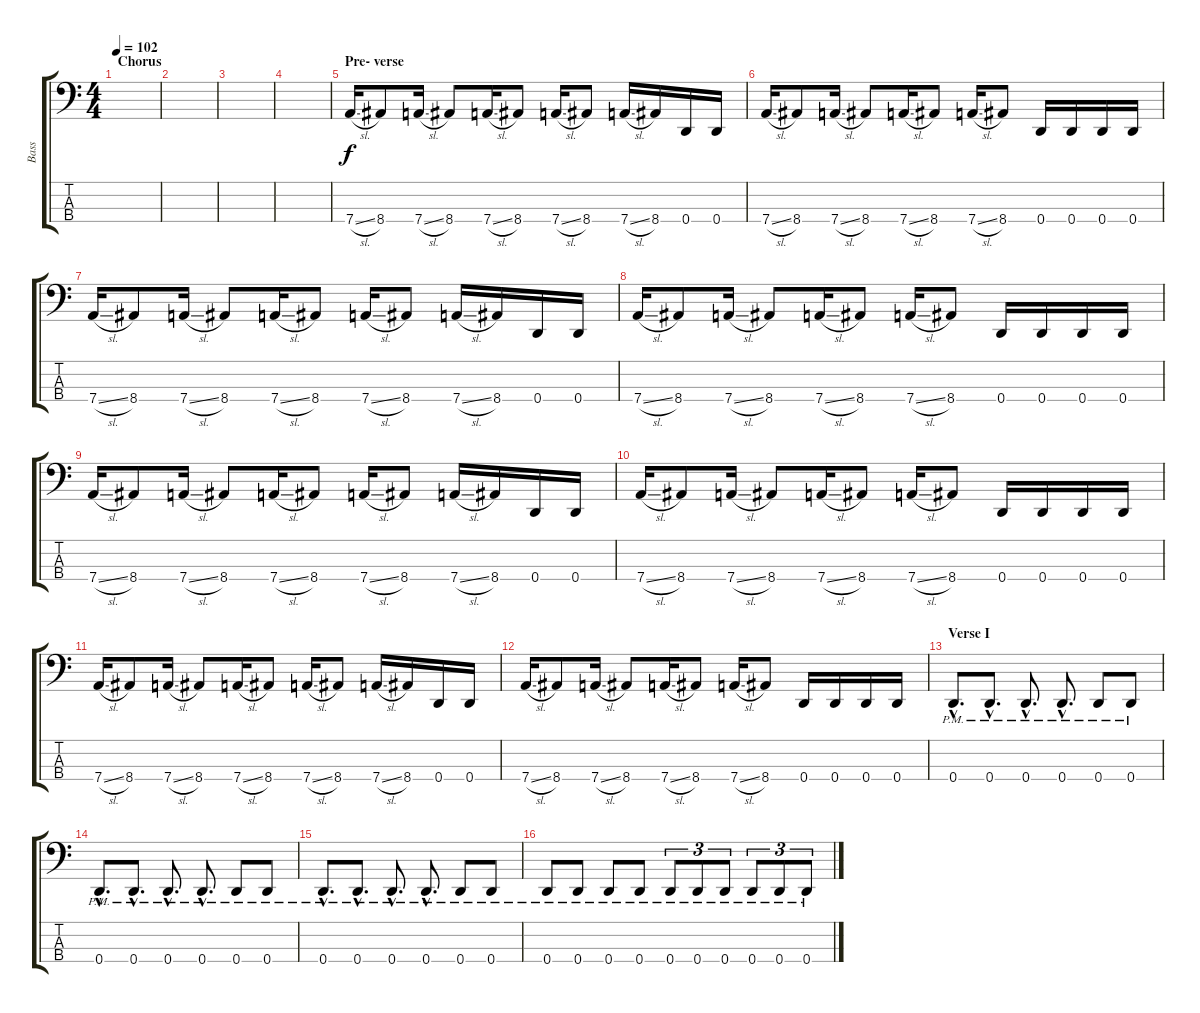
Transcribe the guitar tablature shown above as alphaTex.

\track ("Bass" "Bass") {instrument electricbassfinger}
\staff {score tabs}
\tuning (G2 D2 A1 D1) {hide}
\ts (4 4)
\section ("" "Chorus")
\tempo 102
\clef f4
\ks c
|
|
|
|
\section ("" "Pre- verse")
7.4{sl}.16 8.4.8 7.4{sl}.16 8.4.8 7.4{sl}.16 8.4.8 7.4{sl}.16 8.4.8 7.4{sl}.16 8.4.16 0.4.16 0.4.16 |
7.4{sl}.16 8.4.8 7.4{sl}.16 8.4.8 7.4{sl}.16 8.4.8 7.4{sl}.16 8.4.8 0.4.16 0.4.16 0.4.16 0.4.16 |
7.4{sl}.16 8.4.8 7.4{sl}.16 8.4.8 7.4{sl}.16 8.4.8 7.4{sl}.16 8.4.8 7.4{sl}.16 8.4.16 0.4.16 0.4.16 |
7.4{sl}.16 8.4.8 7.4{sl}.16 8.4.8 7.4{sl}.16 8.4.8 7.4{sl}.16 8.4.8 0.4.16 0.4.16 0.4.16 0.4.16 |
7.4{sl}.16 8.4.8 7.4{sl}.16 8.4.8 7.4{sl}.16 8.4.8 7.4{sl}.16 8.4.8 7.4{sl}.16 8.4.16 0.4.16 0.4.16 |
7.4{sl}.16 8.4.8 7.4{sl}.16 8.4.8 7.4{sl}.16 8.4.8 7.4{sl}.16 8.4.8 0.4.16 0.4.16 0.4.16 0.4.16 |
7.4{sl}.16 8.4.8 7.4{sl}.16 8.4.8 7.4{sl}.16 8.4.8 7.4{sl}.16 8.4.8 7.4{sl}.16 8.4.16 0.4.16 0.4.16 |
7.4{sl}.16 8.4.8 7.4{sl}.16 8.4.8 7.4{sl}.16 8.4.8 7.4{sl}.16 8.4.8 0.4.16 0.4.16 0.4.16 0.4.16 |
\section ("" "Verse I")
0.4{hac pm}.8{d} 0.4{hac pm}.8{d} 0.4{hac pm}.8{d} 0.4{hac pm}.8{d} 0.4{pm}.8 0.4{pm}.8 |
0.4{hac pm}.8{d} 0.4{hac pm}.8{d} 0.4{hac pm}.8{d} 0.4{hac pm}.8{d} 0.4{pm}.8 0.4{pm}.8 |
0.4{hac pm}.8{d} 0.4{hac pm}.8{d} 0.4{hac pm}.8{d} 0.4{hac pm}.8{d} 0.4{pm}.8 0.4{pm}.8 |
0.4{pm}.8 0.4{pm}.8 0.4{pm}.8 0.4{pm}.8 0.4{pm}.8{tu (3 2)} 0.4{pm}.8{tu (3 2)} 0.4{pm}.8{tu (3 2)} 0.4{pm}.8{tu (3 2)} 0.4{pm}.8{tu (3 2)} 0.4{pm}.8{tu (3 2)}
